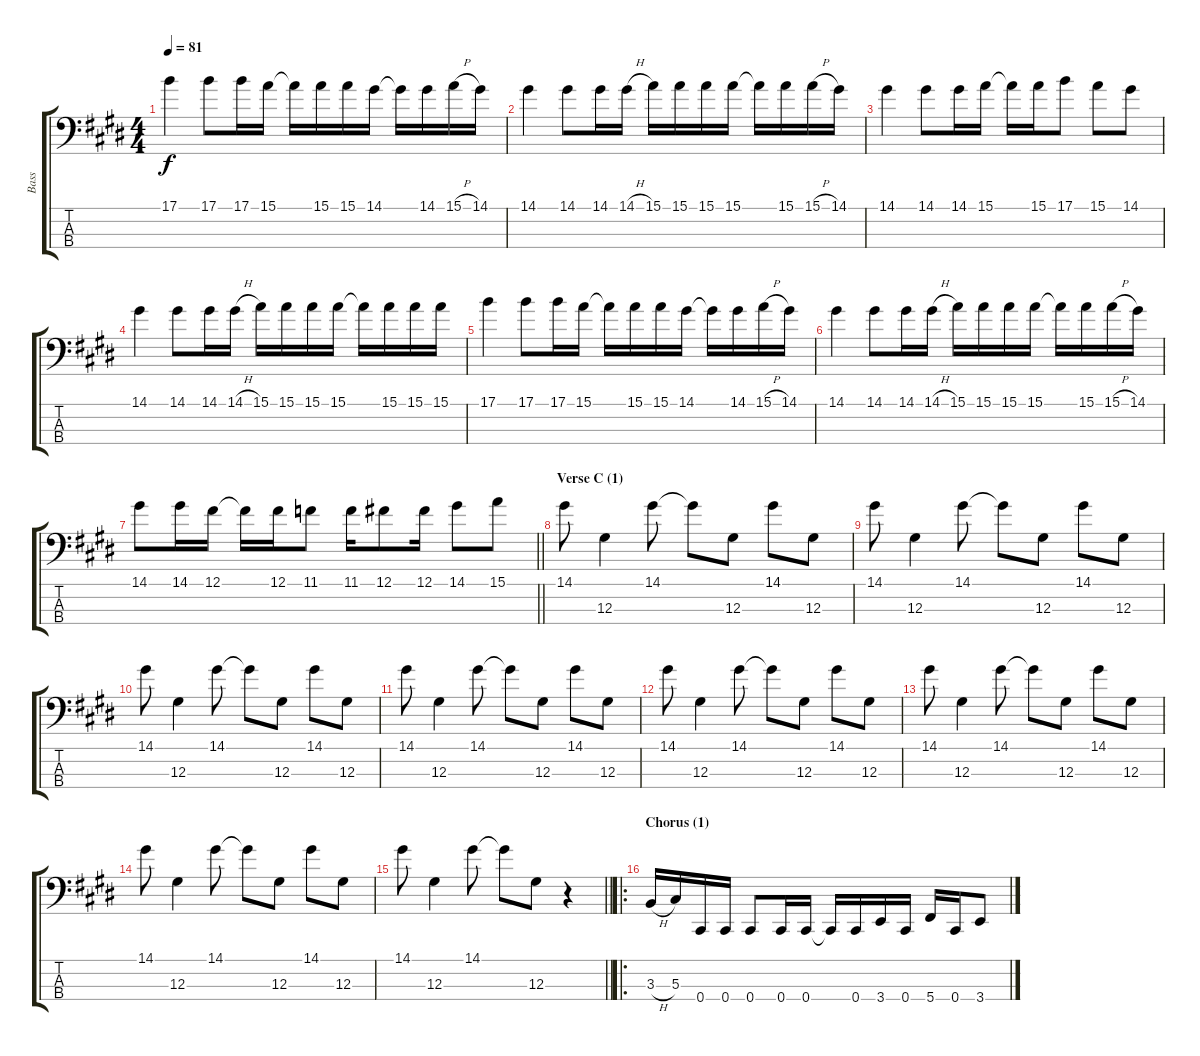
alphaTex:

\track ("Bass" "Bass") {instrument electricbasspick}
\staff {score tabs}
\tuning (Gb2 Db2 Ab1 Db1) {hide}
\ts (4 4)
\tempo 81
\clef f4
\ks c#minor
17.1.4{dy f} 17.1.8 17.1.16 15.1.16 15.1{t}.16 15.1.16 15.1.16 14.1.16 14.1{t}.16 14.1.16 15.1{h}.16 14.1.16 |
14.1.4 14.1.8 14.1.16 14.1{h}.16 15.1.16 15.1.16 15.1.16 15.1.16 15.1{t}.16 15.1.16 15.1{h}.16 14.1.16 |
14.1.4 14.1.8 14.1.16 15.1.16 15.1{t}.16 15.1.16 17.1.8 15.1.8 14.1.8 |
14.1.4 14.1.8 14.1.16 14.1{h}.16 15.1.16 15.1.16 15.1.16 15.1.16 15.1{t}.16 15.1.16 15.1.16 15.1.16 |
17.1.4 17.1.8 17.1.16 15.1.16 15.1{t}.16 15.1.16 15.1.16 14.1.16 14.1{t}.16 14.1.16 15.1{h}.16 14.1.16 |
14.1.4 14.1.8 14.1.16 14.1{h}.16 15.1.16 15.1.16 15.1.16 15.1.16 15.1{t}.16 15.1.16 15.1{h}.16 14.1.16 |
\barLineRight lightlight
14.1.8 14.1.16 12.1.16 12.1{t}.16 12.1.16 11.1.8 11.1.16 12.1.8 12.1.16 14.1.8 15.1.8 |
\section ("" "Verse C (1)")
14.1.8 12.3.4 14.1.8 14.1{t}.8 12.3.8 14.1.8 12.3.8 |
14.1.8 12.3.4 14.1.8 14.1{t}.8 12.3.8 14.1.8 12.3.8 |
14.1.8 12.3.4 14.1.8 14.1{t}.8 12.3.8 14.1.8 12.3.8 |
14.1.8 12.3.4 14.1.8 14.1{t}.8 12.3.8 14.1.8 12.3.8 |
14.1.8 12.3.4 14.1.8 14.1{t}.8 12.3.8 14.1.8 12.3.8 |
14.1.8 12.3.4 14.1.8 14.1{t}.8 12.3.8 14.1.8 12.3.8 |
14.1.8 12.3.4 14.1.8 14.1{t}.8 12.3.8 14.1.8 12.3.8 |
\barLineRight lightlight
14.1.8 12.3.4 14.1.8 14.1{t}.8 12.3.8 r.4 |
\ro
\section ("" "Chorus (1)")
3.3{h}.16 5.3.16 0.4.16 0.4.16 0.4.8 0.4.16 0.4.16 0.4{t}.16 0.4.16 3.4.16 0.4.16 5.4.16 0.4.16 3.4.8
